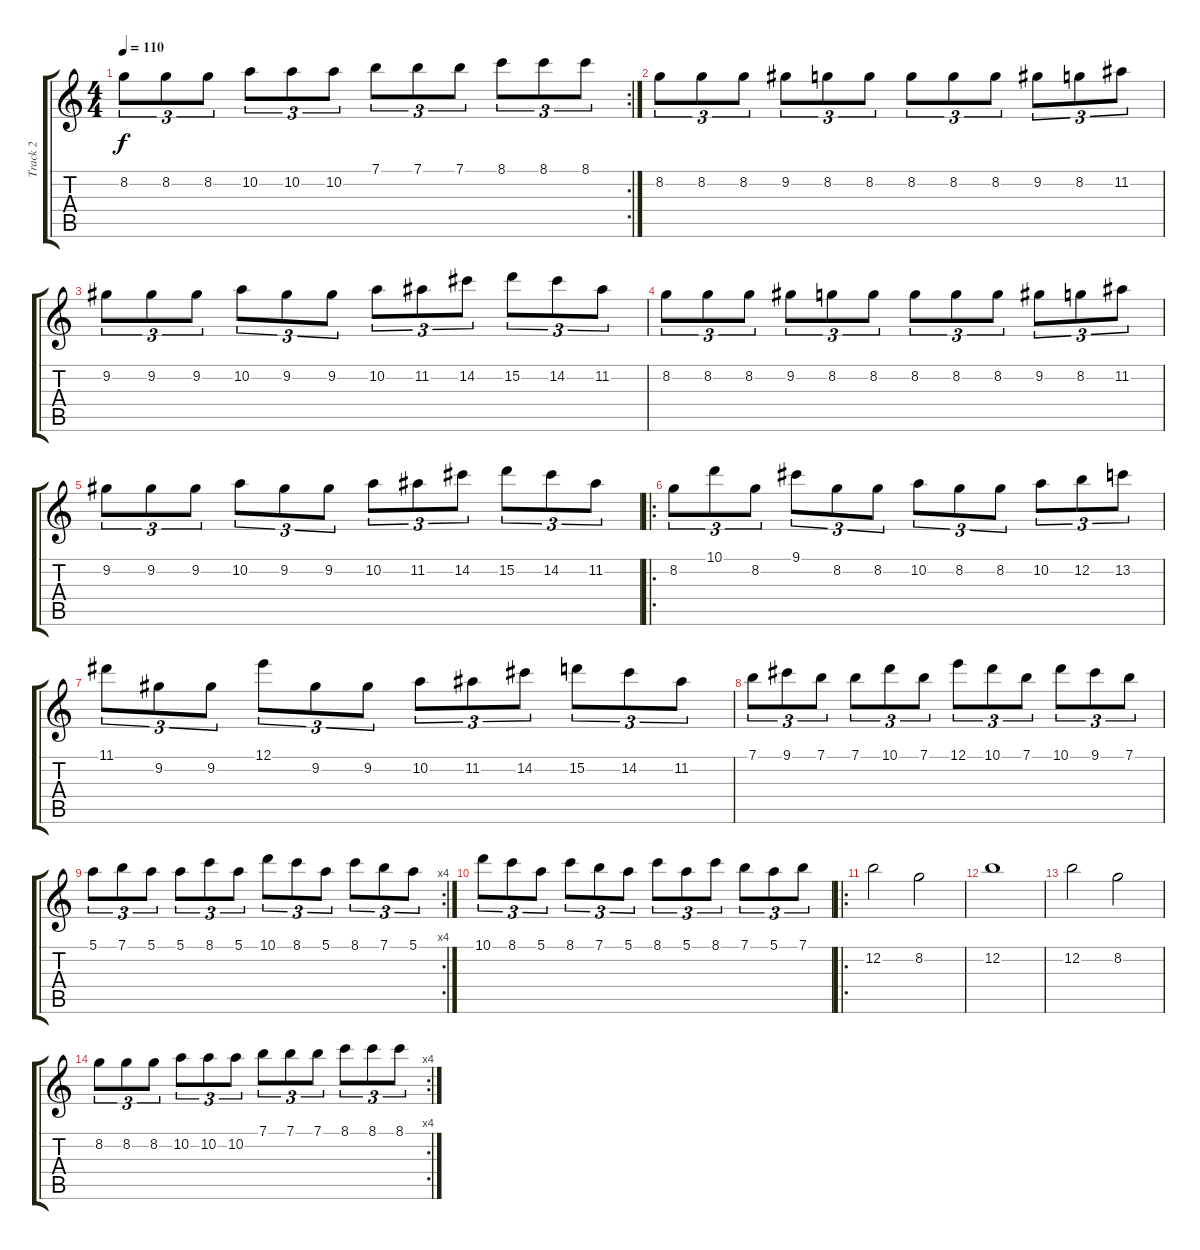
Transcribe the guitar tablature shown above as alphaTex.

\track ("Track 2" "Track 2") {instrument distortionguitar}
\staff {score tabs}
\tuning (E4 B3 G3 D3 A2 E2) {hide}
\rc 2
\ts (4 4)
\tempo 110
\clef g2
\ks c
8.2.8{tu (3 2) dy f} 8.2.8{tu (3 2)} 8.2.8{tu (3 2)} 10.2.8{tu (3 2)} 10.2.8{tu (3 2)} 10.2.8{tu (3 2)} 7.1.8{tu (3 2)} 7.1.8{tu (3 2)} 7.1.8{tu (3 2)} 8.1.8{tu (3 2)} 8.1.8{tu (3 2)} 8.1.8{tu (3 2)} |
8.2.8{tu (3 2) volume 13} 8.2.8{tu (3 2)} 8.2.8{tu (3 2)} 9.2.8{tu (3 2)} 8.2.8{tu (3 2)} 8.2.8{tu (3 2)} 8.2.8{tu (3 2)} 8.2.8{tu (3 2)} 8.2.8{tu (3 2)} 9.2.8{tu (3 2)} 8.2.8{tu (3 2)} 11.2.8{tu (3 2)} |
9.2.8{tu (3 2)} 9.2.8{tu (3 2)} 9.2.8{tu (3 2)} 10.2.8{tu (3 2)} 9.2.8{tu (3 2)} 9.2.8{tu (3 2)} 10.2.8{tu (3 2)} 11.2.8{tu (3 2)} 14.2.8{tu (3 2)} 15.2.8{tu (3 2)} 14.2.8{tu (3 2)} 11.2.8{tu (3 2)} |
8.2.8{tu (3 2)} 8.2.8{tu (3 2)} 8.2.8{tu (3 2)} 9.2.8{tu (3 2)} 8.2.8{tu (3 2)} 8.2.8{tu (3 2)} 8.2.8{tu (3 2)} 8.2.8{tu (3 2)} 8.2.8{tu (3 2)} 9.2.8{tu (3 2)} 8.2.8{tu (3 2)} 11.2.8{tu (3 2)} |
9.2.8{tu (3 2)} 9.2.8{tu (3 2)} 9.2.8{tu (3 2)} 10.2.8{tu (3 2)} 9.2.8{tu (3 2)} 9.2.8{tu (3 2)} 10.2.8{tu (3 2)} 11.2.8{tu (3 2)} 14.2.8{tu (3 2)} 15.2.8{tu (3 2)} 14.2.8{tu (3 2)} 11.2.8{tu (3 2)} |
\ro
8.2.8{tu (3 2) volume 12} 10.1.8{tu (3 2)} 8.2.8{tu (3 2)} 9.1.8{tu (3 2)} 8.2.8{tu (3 2)} 8.2.8{tu (3 2)} 10.2.8{tu (3 2)} 8.2.8{tu (3 2)} 8.2.8{tu (3 2)} 10.2.8{tu (3 2)} 12.2.8{tu (3 2)} 13.2.8{tu (3 2)} |
11.1.8{tu (3 2)} 9.2.8{tu (3 2)} 9.2.8{tu (3 2)} 12.1.8{tu (3 2)} 9.2.8{tu (3 2)} 9.2.8{tu (3 2)} 10.2.8{tu (3 2)} 11.2.8{tu (3 2)} 14.2.8{tu (3 2)} 15.2.8{tu (3 2)} 14.2.8{tu (3 2)} 11.2.8{tu (3 2)} |
7.1.8{tu (3 2)} 9.1.8{tu (3 2)} 7.1.8{tu (3 2)} 7.1.8{tu (3 2)} 10.1.8{tu (3 2)} 7.1.8{tu (3 2)} 12.1.8{tu (3 2)} 10.1.8{tu (3 2)} 7.1.8{tu (3 2)} 10.1.8{tu (3 2)} 9.1.8{tu (3 2)} 7.1.8{tu (3 2)} |
\rc 4
5.1.8{tu (3 2)} 7.1.8{tu (3 2)} 5.1.8{tu (3 2)} 5.1.8{tu (3 2)} 8.1.8{tu (3 2)} 5.1.8{tu (3 2)} 10.1.8{tu (3 2)} 8.1.8{tu (3 2)} 5.1.8{tu (3 2)} 8.1.8{tu (3 2)} 7.1.8{tu (3 2)} 5.1.8{tu (3 2)} |
10.1.8{tu (3 2)} 8.1.8{tu (3 2)} 5.1.8{tu (3 2)} 8.1.8{tu (3 2)} 7.1.8{tu (3 2)} 5.1.8{tu (3 2)} 8.1.8{tu (3 2)} 5.1.8{tu (3 2)} 8.1.8{tu (3 2)} 7.1.8{tu (3 2)} 5.1.8{tu (3 2)} 7.1.8{tu (3 2)} |
\ro
12.2.2 8.2.2 |
12.2.1 |
12.2.2 8.2.2 |
\rc 4
8.2.8{tu (3 2)} 8.2.8{tu (3 2)} 8.2.8{tu (3 2)} 10.2.8{tu (3 2)} 10.2.8{tu (3 2)} 10.2.8{tu (3 2)} 7.1.8{tu (3 2)} 7.1.8{tu (3 2)} 7.1.8{tu (3 2)} 8.1.8{tu (3 2)} 8.1.8{tu (3 2)} 8.1.8{tu (3 2)}
